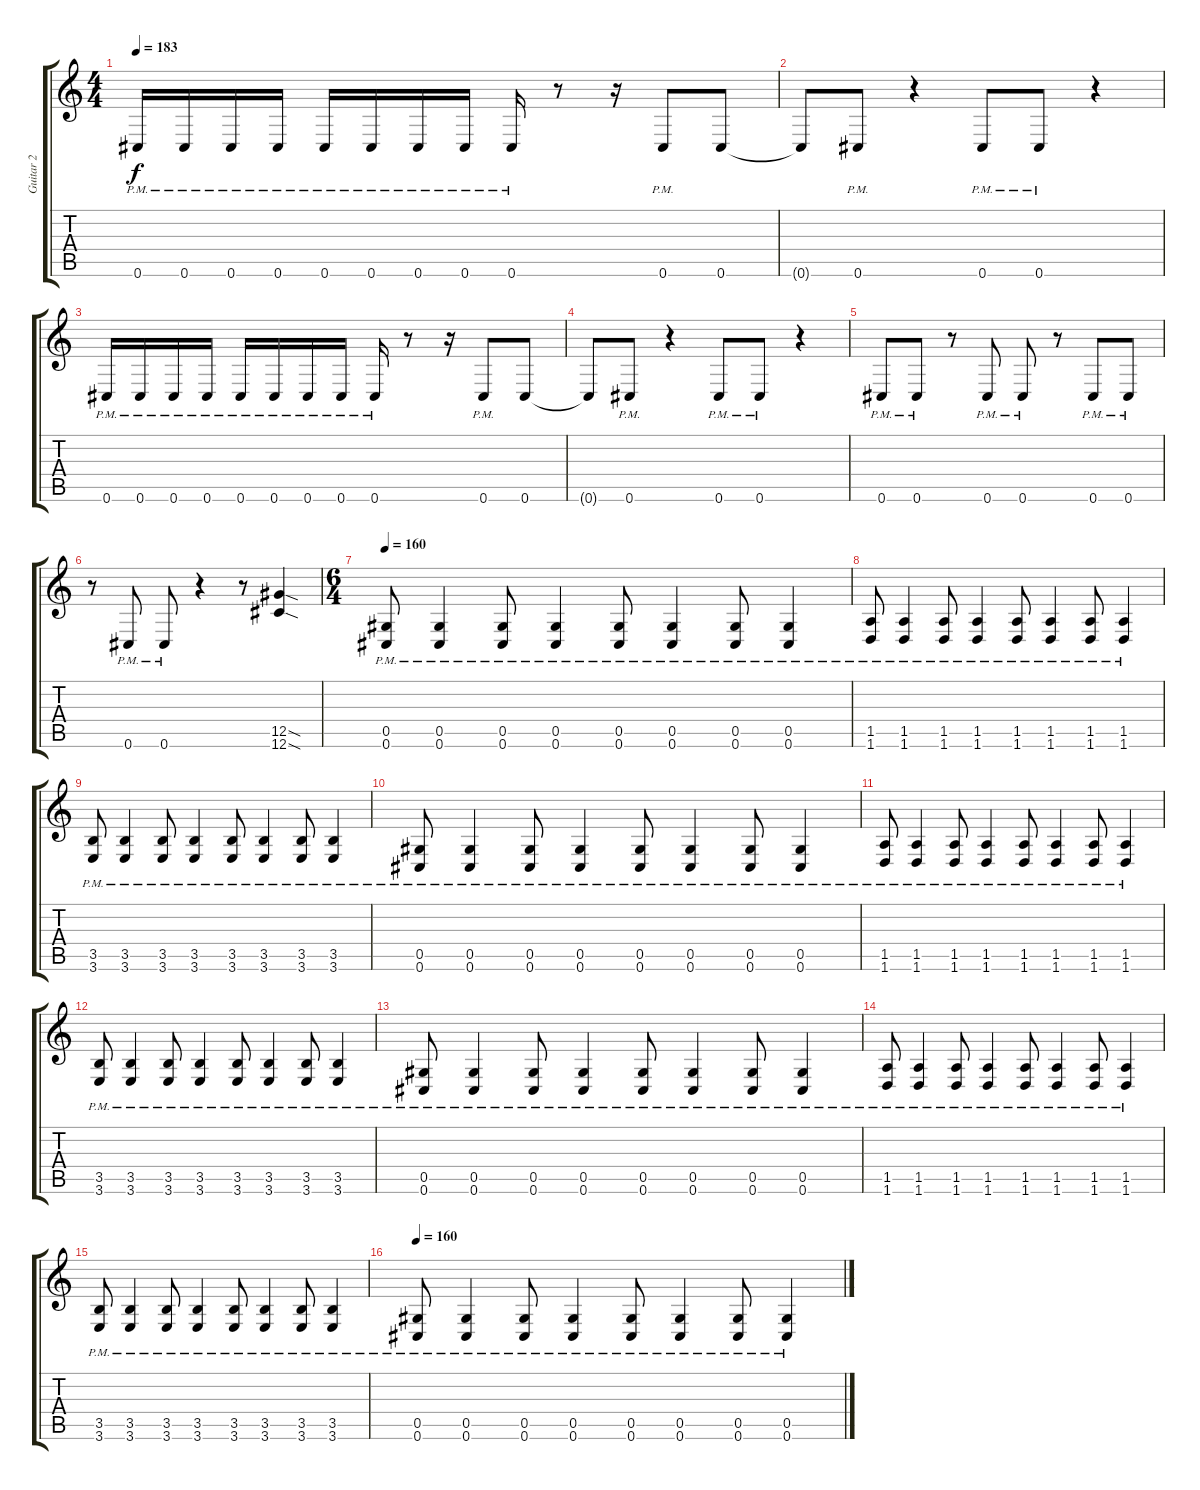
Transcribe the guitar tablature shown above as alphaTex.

\track ("Guitar 2" "Guitar 2") {instrument distortionguitar}
\staff {score tabs}
\tuning (Eb4 Bb3 Gb3 Db3 Ab2 Db2) {hide}
\ts (4 4)
\tempo 183
\clef g2
\ks c
0.6{pm}.16{dy f} 0.6{pm}.16 0.6{pm}.16 0.6{pm}.16 0.6{pm}.16 0.6{pm}.16 0.6{pm}.16 0.6{pm}.16 0.6{pm}.16 r.8 r.16 0.6{pm}.8 0.6.8 |
0.6{t}.8 0.6{pm}.8 r.4 0.6{pm}.8 0.6{pm}.8 r.4 |
0.6{pm}.16 0.6{pm}.16 0.6{pm}.16 0.6{pm}.16 0.6{pm}.16 0.6{pm}.16 0.6{pm}.16 0.6{pm}.16 0.6{pm}.16 r.8 r.16 0.6{pm}.8 0.6.8 |
0.6{t}.8 0.6{pm}.8 r.4 0.6{pm}.8 0.6{pm}.8 r.4 |
0.6{pm}.8 0.6{pm}.8 r.8 0.6{pm}.8 0.6{pm}.8 r.8 0.6{pm}.8 0.6{pm}.8 |
r.8 0.6{pm}.8 0.6{pm}.8 r.4 r.8 (12.5{sod} 12.6{sod}).4 |
\ts (6 4)
\tempo 160
(0.5{pm} 0.6{pm}).8 (0.5{pm} 0.6{pm}).4 (0.5{pm} 0.6{pm}).8 (0.5{pm} 0.6{pm}).4 (0.5{pm} 0.6{pm}).8 (0.5{pm} 0.6{pm}).4 (0.5{pm} 0.6{pm}).8 (0.5{pm} 0.6{pm}).4 |
(1.5{pm} 1.6{pm}).8 (1.5{pm} 1.6{pm}).4 (1.5{pm} 1.6{pm}).8 (1.5{pm} 1.6{pm}).4 (1.5{pm} 1.6{pm}).8 (1.5{pm} 1.6{pm}).4 (1.5{pm} 1.6{pm}).8 (1.5{pm} 1.6{pm}).4 |
(3.5{pm} 3.6{pm}).8 (3.5{pm} 3.6{pm}).4 (3.5{pm} 3.6{pm}).8 (3.5{pm} 3.6{pm}).4 (3.5{pm} 3.6{pm}).8 (3.5{pm} 3.6{pm}).4 (3.5{pm} 3.6{pm}).8 (3.5{pm} 3.6{pm}).4 |
(0.5{pm} 0.6{pm}).8 (0.5{pm} 0.6{pm}).4 (0.5{pm} 0.6{pm}).8 (0.5{pm} 0.6{pm}).4 (0.5{pm} 0.6{pm}).8 (0.5{pm} 0.6{pm}).4 (0.5{pm} 0.6{pm}).8 (0.5{pm} 0.6{pm}).4 |
(1.5{pm} 1.6{pm}).8 (1.5{pm} 1.6{pm}).4 (1.5{pm} 1.6{pm}).8 (1.5{pm} 1.6{pm}).4 (1.5{pm} 1.6{pm}).8 (1.5{pm} 1.6{pm}).4 (1.5{pm} 1.6{pm}).8 (1.5{pm} 1.6{pm}).4 |
(3.5{pm} 3.6{pm}).8 (3.5{pm} 3.6{pm}).4 (3.5{pm} 3.6{pm}).8 (3.5{pm} 3.6{pm}).4 (3.5{pm} 3.6{pm}).8 (3.5{pm} 3.6{pm}).4 (3.5{pm} 3.6{pm}).8 (3.5{pm} 3.6{pm}).4 |
(0.5{pm} 0.6{pm}).8 (0.5{pm} 0.6{pm}).4 (0.5{pm} 0.6{pm}).8 (0.5{pm} 0.6{pm}).4 (0.5{pm} 0.6{pm}).8 (0.5{pm} 0.6{pm}).4 (0.5{pm} 0.6{pm}).8 (0.5{pm} 0.6{pm}).4 |
(1.5{pm} 1.6{pm}).8 (1.5{pm} 1.6{pm}).4 (1.5{pm} 1.6{pm}).8 (1.5{pm} 1.6{pm}).4 (1.5{pm} 1.6{pm}).8 (1.5{pm} 1.6{pm}).4 (1.5{pm} 1.6{pm}).8 (1.5{pm} 1.6{pm}).4 |
(3.5{pm} 3.6{pm}).8 (3.5{pm} 3.6{pm}).4 (3.5{pm} 3.6{pm}).8 (3.5{pm} 3.6{pm}).4 (3.5{pm} 3.6{pm}).8 (3.5{pm} 3.6{pm}).4 (3.5{pm} 3.6{pm}).8 (3.5{pm} 3.6{pm}).4 |
\tempo 160
(0.5{pm} 0.6{pm}).8 (0.5{pm} 0.6{pm}).4 (0.5{pm} 0.6{pm}).8 (0.5{pm} 0.6{pm}).4 (0.5{pm} 0.6{pm}).8 (0.5{pm} 0.6{pm}).4 (0.5{pm} 0.6{pm}).8 (0.5{pm} 0.6{pm}).4
